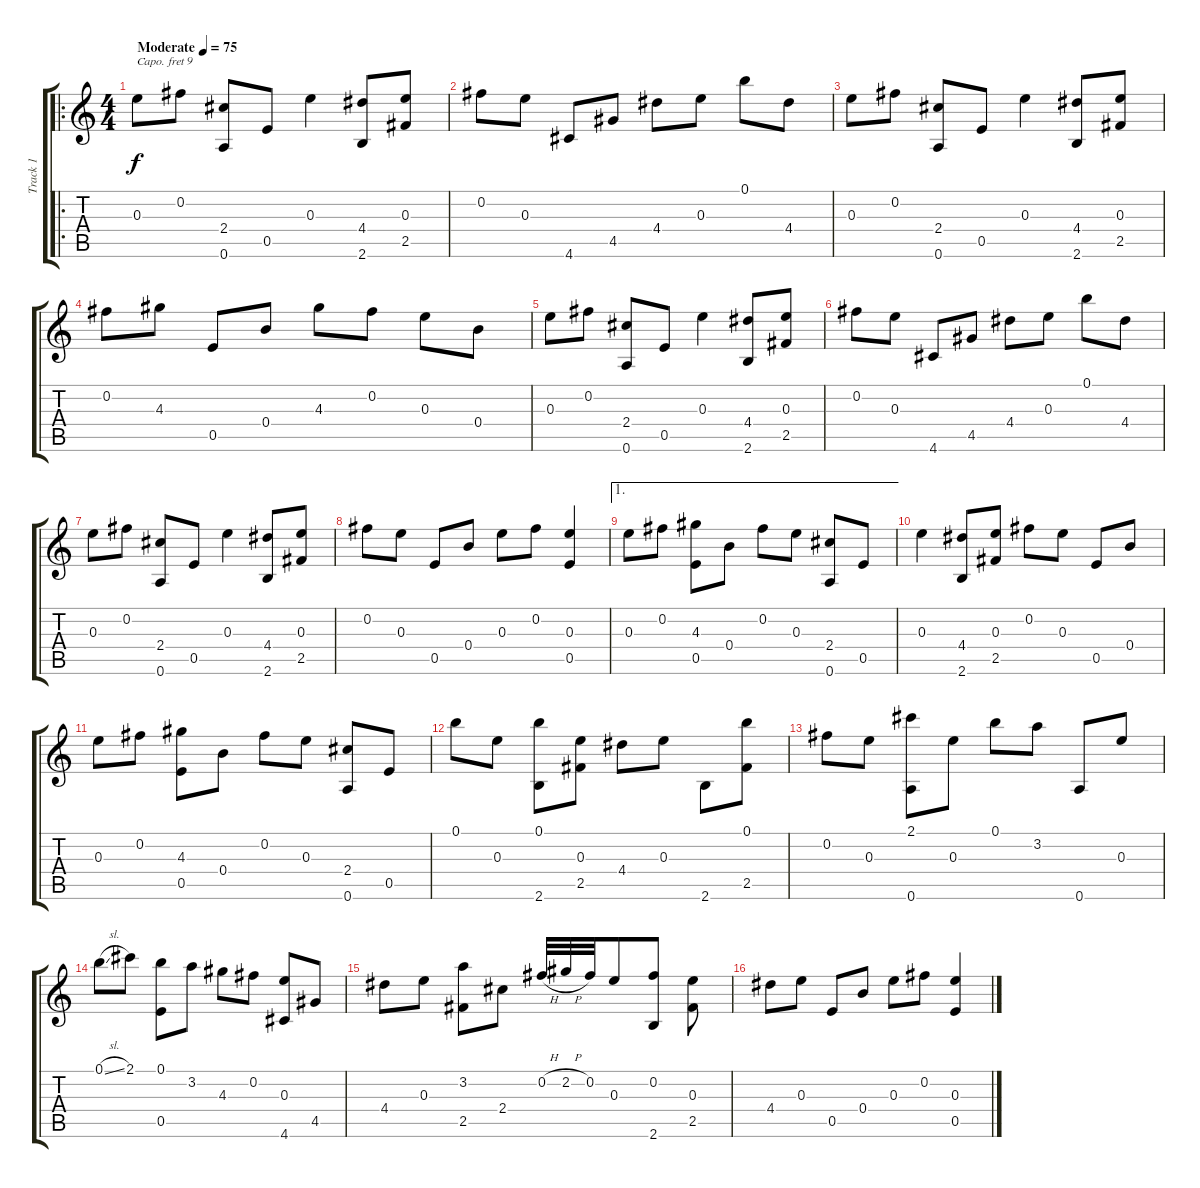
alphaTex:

\track ("Track 1" "Track 1") {instrument acousticguitarsteel}
\staff {score tabs}
\capo 9
\tuning (D4 A3 G3 D3 G2 C2) {hide}
\ro
\ts (4 4)
\tempo (75 "Moderate")
\clef g2
\ks c
0.3.8{dy f instrument acousticguitarsteel} 0.2.8 (2.4 0.6).8 0.5.8 0.3.4 (4.4 2.6).8 (0.3 2.5).8 |
0.2.8 0.3.8 4.6.8 4.5.8 4.4.8 0.3.8 0.1.8 4.4.8 |
0.3.8 0.2.8 (2.4 0.6).8 0.5.8 0.3.4 (4.4 2.6).8 (0.3 2.5).8 |
0.2.8 4.3.8 0.5.8 0.4.8 4.3.8 0.2.8 0.3.8 0.4.8 |
0.3.8 0.2.8 (2.4 0.6).8 0.5.8 0.3.4 (4.4 2.6).8 (0.3 2.5).8 |
0.2.8 0.3.8 4.6.8 4.5.8 4.4.8 0.3.8 0.1.8 4.4.8 |
0.3.8 0.2.8 (2.4 0.6).8 0.5.8 0.3.4 (4.4 2.6).8 (0.3 2.5).8 |
0.2.8 0.3.8 0.5.8 0.4.8 0.3.8 0.2.8 (0.3 0.5).4 |
\ae 1
0.3.8 0.2.8 (4.3 0.5).8 0.4.8 0.2.8 0.3.8 (2.4 0.6).8 0.5.8 |
0.3.4 (4.4 2.6).8 (0.3 2.5).8 0.2.8 0.3.8 0.5.8 0.4.8 |
0.3.8 0.2.8 (4.3 0.5).8 0.4.8 0.2.8 0.3.8 (2.4 0.6).8 0.5.8 |
0.1.8 0.3.8 (0.1 2.6).8 (0.3 2.5).8 4.4.8 0.3.8 2.6.8 (0.1 2.5).8 |
0.2.8 0.3.8 (2.1 0.6).8 0.3.8 0.1.8 3.2.8 0.6.8 0.3.8 |
0.1{sl}.8 2.1.8 (0.1 0.5).8 3.2.8 4.3.8 0.2.8 (0.3 4.6).8 4.5.8 |
4.4.8 0.3.8 (3.2 2.5).8 2.4.8 0.2{h}.32 2.2{h}.32 0.2.32 0.3.8 (0.2 2.6).8 (0.3 2.5).8 |
4.4.8 0.3.8 0.5.8 0.4.8 0.3.8 0.2.8 (0.3 0.5).4
